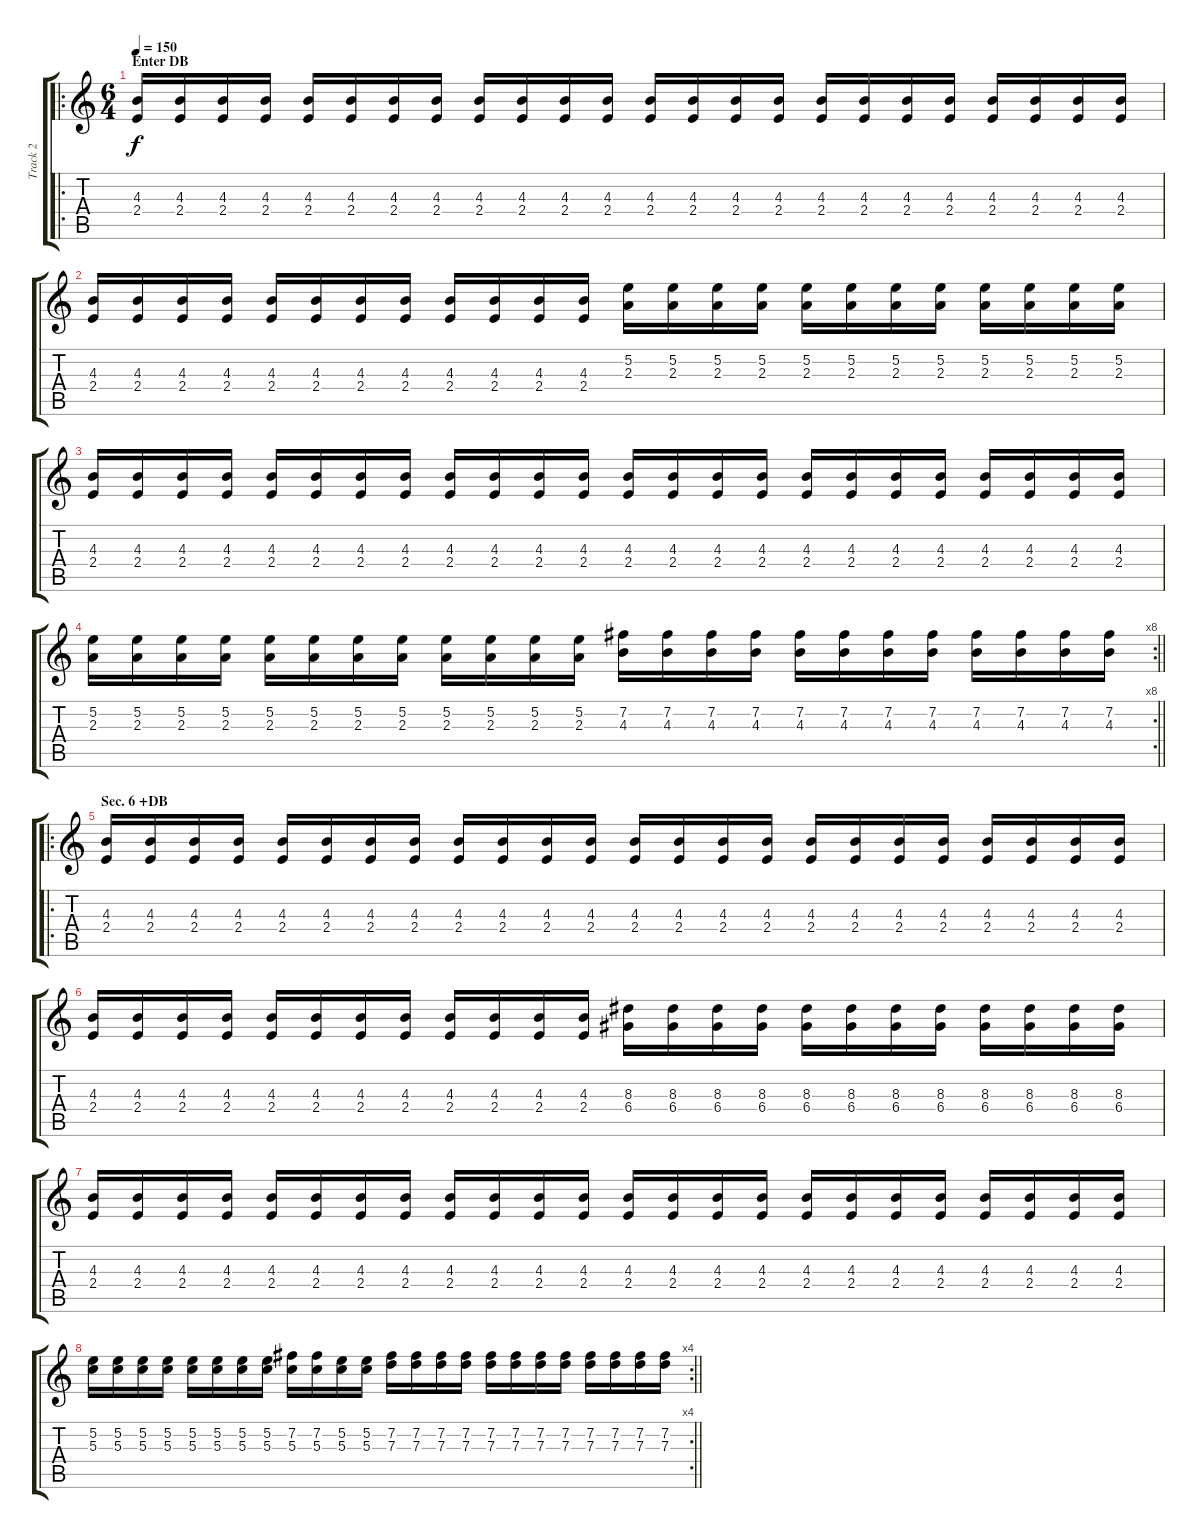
\track ("Track 2" "Track 2") {instrument overdrivenguitar}
\staff {score tabs}
\tuning (E4 B3 G3 D3 A2 E2) {hide}
\ro
\ts (6 4)
\section ("" "Enter DB")
\tempo 150
\clef g2
\ks c
(4.3 2.4).16{dy f} (4.3 2.4).16 (4.3 2.4).16 (4.3 2.4).16 (4.3 2.4).16 (4.3 2.4).16 (4.3 2.4).16 (4.3 2.4).16 (4.3 2.4).16 (4.3 2.4).16 (4.3 2.4).16 (4.3 2.4).16 (4.3 2.4).16 (4.3 2.4).16 (4.3 2.4).16 (4.3 2.4).16 (4.3 2.4).16 (4.3 2.4).16 (4.3 2.4).16 (4.3 2.4).16 (4.3 2.4).16 (4.3 2.4).16 (4.3 2.4).16 (4.3 2.4).16 |
(4.3 2.4).16 (4.3 2.4).16 (4.3 2.4).16 (4.3 2.4).16 (4.3 2.4).16 (4.3 2.4).16 (4.3 2.4).16 (4.3 2.4).16 (4.3 2.4).16 (4.3 2.4).16 (4.3 2.4).16 (4.3 2.4).16 (5.2 2.3).16 (5.2 2.3).16 (5.2 2.3).16 (5.2 2.3).16 (5.2 2.3).16 (5.2 2.3).16 (5.2 2.3).16 (5.2 2.3).16 (5.2 2.3).16 (5.2 2.3).16 (5.2 2.3).16 (5.2 2.3).16 |
(4.3 2.4).16 (4.3 2.4).16 (4.3 2.4).16 (4.3 2.4).16 (4.3 2.4).16 (4.3 2.4).16 (4.3 2.4).16 (4.3 2.4).16 (4.3 2.4).16 (4.3 2.4).16 (4.3 2.4).16 (4.3 2.4).16 (4.3 2.4).16 (4.3 2.4).16 (4.3 2.4).16 (4.3 2.4).16 (4.3 2.4).16 (4.3 2.4).16 (4.3 2.4).16 (4.3 2.4).16 (4.3 2.4).16 (4.3 2.4).16 (4.3 2.4).16 (4.3 2.4).16 |
\rc 8
\barLineRight lightlight
(5.2 2.3).16 (5.2 2.3).16 (5.2 2.3).16 (5.2 2.3).16 (5.2 2.3).16 (5.2 2.3).16 (5.2 2.3).16 (5.2 2.3).16 (5.2 2.3).16 (5.2 2.3).16 (5.2 2.3).16 (5.2 2.3).16 (7.2 4.3).16 (7.2 4.3).16 (7.2 4.3).16 (7.2 4.3).16 (7.2 4.3).16 (7.2 4.3).16 (7.2 4.3).16 (7.2 4.3).16 (7.2 4.3).16 (7.2 4.3).16 (7.2 4.3).16 (7.2 4.3).16 |
\ro
\section ("" "Sec. 6 +DB")
(4.3 2.4).16 (4.3 2.4).16 (4.3 2.4).16 (4.3 2.4).16 (4.3 2.4).16 (4.3 2.4).16 (4.3 2.4).16 (4.3 2.4).16 (4.3 2.4).16 (4.3 2.4).16 (4.3 2.4).16 (4.3 2.4).16 (4.3 2.4).16 (4.3 2.4).16 (4.3 2.4).16 (4.3 2.4).16 (4.3 2.4).16 (4.3 2.4).16 (4.3 2.4).16 (4.3 2.4).16 (4.3 2.4).16 (4.3 2.4).16 (4.3 2.4).16 (4.3 2.4).16 |
(4.3 2.4).16 (4.3 2.4).16 (4.3 2.4).16 (4.3 2.4).16 (4.3 2.4).16 (4.3 2.4).16 (4.3 2.4).16 (4.3 2.4).16 (4.3 2.4).16 (4.3 2.4).16 (4.3 2.4).16 (4.3 2.4).16 (8.3 6.4).16 (8.3 6.4).16 (8.3 6.4).16 (8.3 6.4).16 (8.3 6.4).16 (8.3 6.4).16 (8.3 6.4).16 (8.3 6.4).16 (8.3 6.4).16 (8.3 6.4).16 (8.3 6.4).16 (8.3 6.4).16 |
(4.3 2.4).16 (4.3 2.4).16 (4.3 2.4).16 (4.3 2.4).16 (4.3 2.4).16 (4.3 2.4).16 (4.3 2.4).16 (4.3 2.4).16 (4.3 2.4).16 (4.3 2.4).16 (4.3 2.4).16 (4.3 2.4).16 (4.3 2.4).16 (4.3 2.4).16 (4.3 2.4).16 (4.3 2.4).16 (4.3 2.4).16 (4.3 2.4).16 (4.3 2.4).16 (4.3 2.4).16 (4.3 2.4).16 (4.3 2.4).16 (4.3 2.4).16 (4.3 2.4).16 |
\rc 4
\barLineRight lightlight
(5.2 5.3).16 (5.2 5.3).16 (5.2 5.3).16 (5.2 5.3).16 (5.2 5.3).16 (5.2 5.3).16 (5.2 5.3).16 (5.2 5.3).16 (7.2 5.3).16 (7.2 5.3).16 (5.2 5.3).16 (5.2 5.3).16 (7.2 7.3).16 (7.2 7.3).16 (7.2 7.3).16 (7.2 7.3).16 (7.2 7.3).16 (7.2 7.3).16 (7.2 7.3).16 (7.2 7.3).16 (7.2 7.3).16 (7.2 7.3).16 (7.2 7.3).16 (7.2 7.3).16
